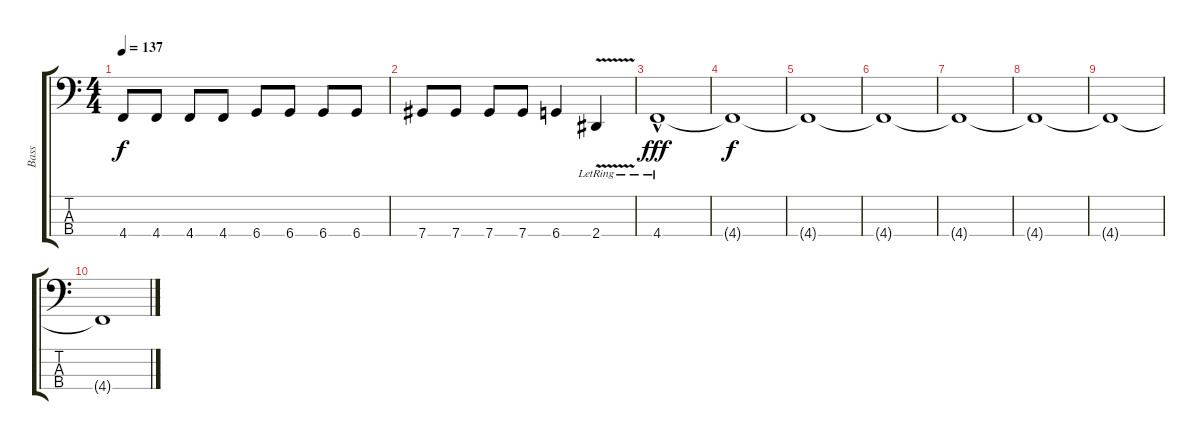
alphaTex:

\track ("Bass" "Bass") {instrument electricbassfinger}
\staff {score tabs}
\tuning (G2 D2 A1 Db1) {hide}
\ts (4 4)
\tempo 137
\clef f4
\ks c
4.4.8{dy f} 4.4.8 4.4.8 4.4.8 6.4.8 6.4.8 6.4.8 6.4.8 |
7.4.8 7.4.8 7.4.8 7.4.8 6.4.4 2.4{v lr}.4 |
4.4{hac lr}.1{dy fff volume 12} |
4.4{t}.1{dy f} |
4.4{t}.1 |
4.4{t}.1 |
4.4{t}.1 |
4.4{t}.1{volume 0} |
4.4{t}.1 |
4.4{t}.1
